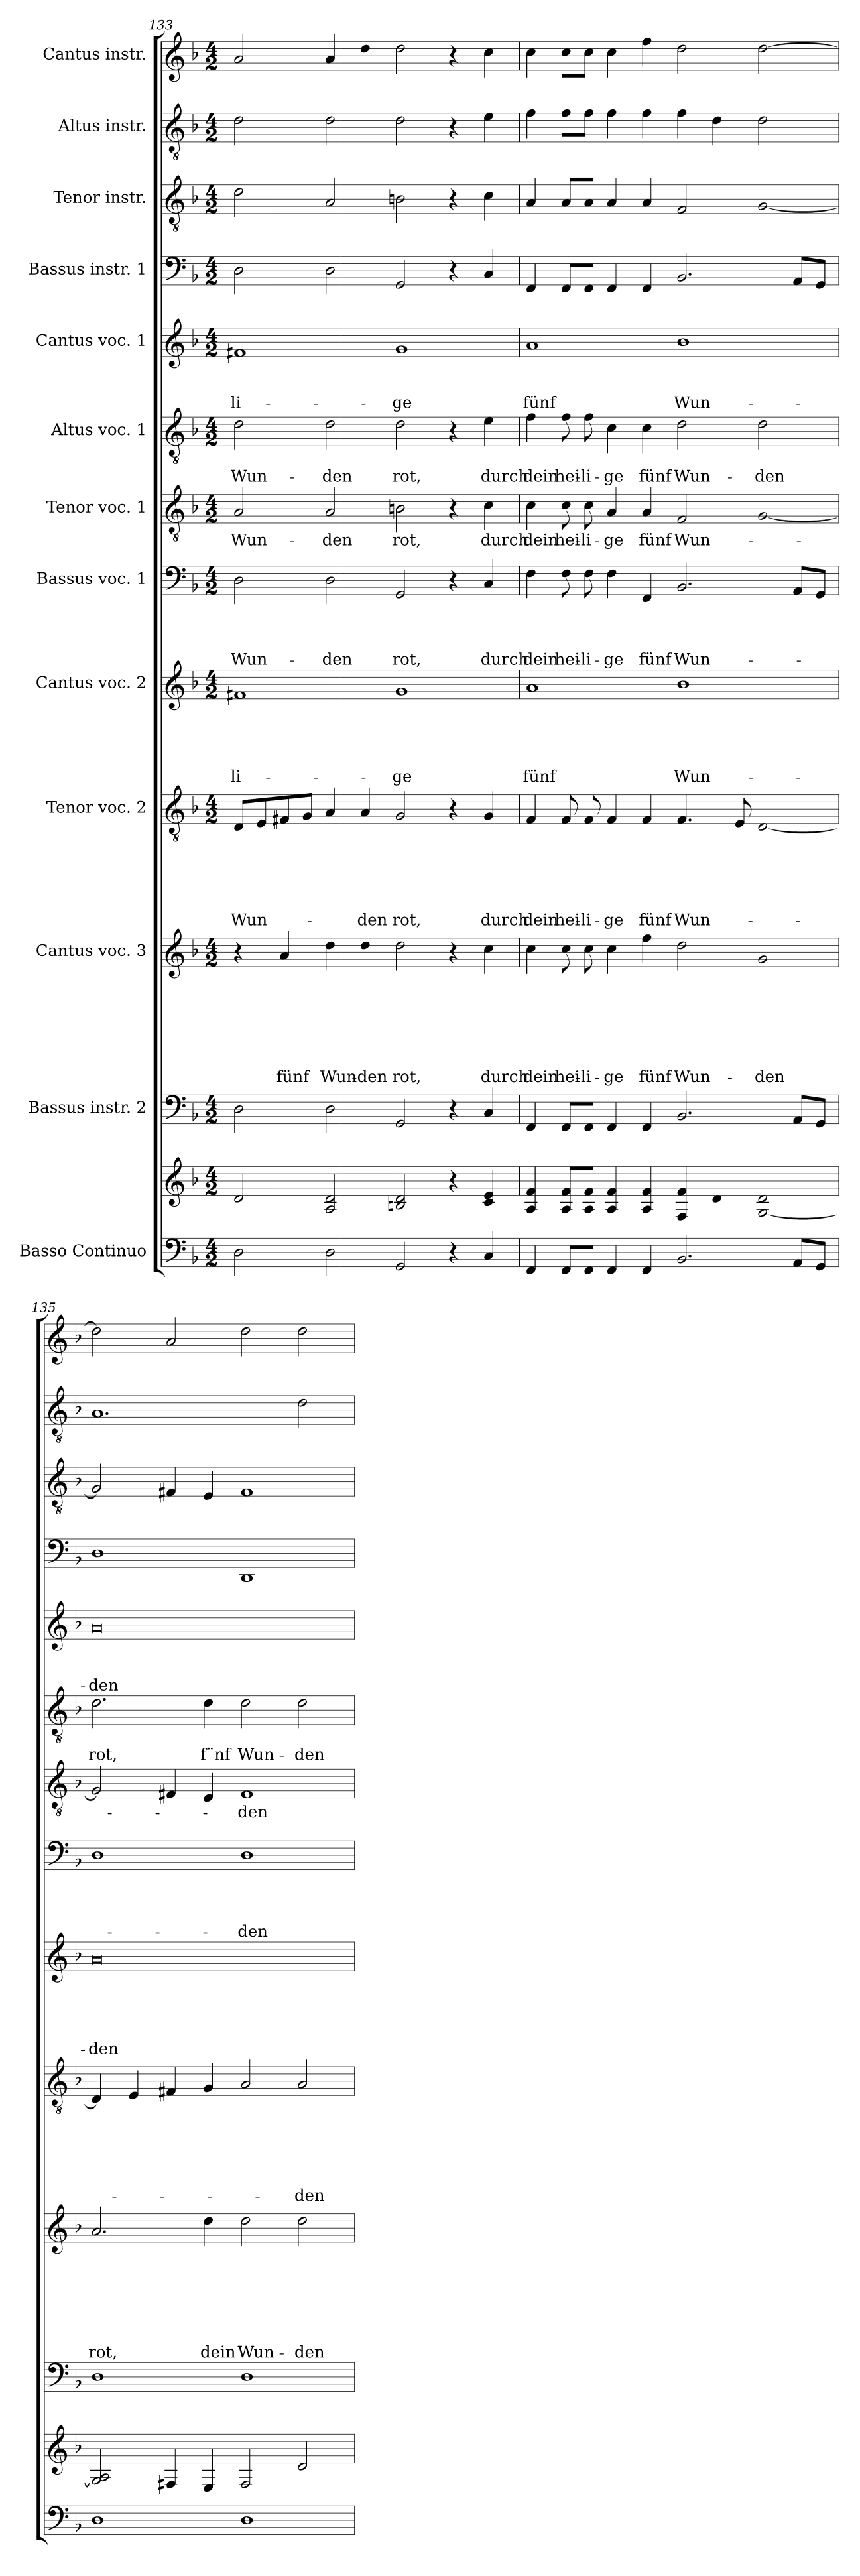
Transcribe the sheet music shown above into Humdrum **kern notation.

**kern	**kern	**kern	**kern	**text	**text	**text	**text	**text	**text	**text	**kern	**text	**text	**text	**text	**text	**text	**kern	**text	**text	**text	**text	**text	**kern	**text	**text	**text	**text	**kern	**text	**kern	**text	**text	**kern	**text	**text	**text	**kern	**kern	**kern	**kern
*part14	*part13	*part12	*part11	*part11	*part11	*part11	*part11	*part11	*part11	*part11	*part10	*part10	*part10	*part10	*part10	*part10	*part10	*part9	*part9	*part9	*part9	*part9	*part9	*part8	*part8	*part8	*part8	*part8	*part7	*part7	*part6	*part6	*part6	*part5	*part5	*part5	*part5	*part4	*part3	*part2	*part1
*staff14	*staff13	*staff12	*staff11	*staff11	*staff11	*staff11	*staff11	*staff11	*staff11	*staff11	*staff10	*staff10	*staff10	*staff10	*staff10	*staff10	*staff10	*staff9	*staff9	*staff9	*staff9	*staff9	*staff9	*staff8	*staff8	*staff8	*staff8	*staff8	*staff7	*staff7	*staff6	*staff6	*staff6	*staff5	*staff5	*staff5	*staff5	*staff4	*staff3	*staff2	*staff1
*I"Basso Continuo	*	*I"Bassus instr. 2	*I"Cantus voc. 3	*	*	*	*	*	*	*	*I"Tenor voc. 2	*	*	*	*	*	*	*I"Cantus voc. 2	*	*	*	*	*	*I"Bassus voc. 1	*	*	*	*	*I"Tenor voc. 1	*	*I"Altus voc. 1	*	*	*I"Cantus voc. 1	*	*	*	*I"Bassus instr. 1	*I"Tenor instr.	*I"Altus instr.	*I"Cantus instr.
!!LO:PB:g=z
*clefF4	*clefG2	*clefF4	*clefG2	*	*	*	*	*	*	*	*clefGv2	*	*	*	*	*	*	*clefG2	*	*	*	*	*	*clefF4	*	*	*	*	*clefGv2	*	*clefGv2	*	*	*clefG2	*	*	*	*clefF4	*clefGv2	*clefGv2	*clefG2
*k[b-]	*k[b-]	*k[b-]	*k[b-]	*	*	*	*	*	*	*	*k[b-]	*	*	*	*	*	*	*k[b-]	*	*	*	*	*	*k[b-]	*	*	*	*	*k[b-]	*	*k[b-]	*	*	*k[b-]	*	*	*	*k[b-]	*k[b-]	*k[b-]	*k[b-]
*F:	*F:	*F:	*F:	*	*	*	*	*	*	*	*F:	*	*	*	*	*	*	*F:	*	*	*	*	*	*F:	*	*	*	*	*F:	*	*F:	*	*	*F:	*	*	*	*F:	*F:	*F:	*F:
*M4/2	*M4/2	*M4/2	*M4/2	*	*	*	*	*	*	*	*M4/2	*	*	*	*	*	*	*M4/2	*	*	*	*	*	*M4/2	*	*	*	*	*M4/2	*	*M4/2	*	*	*M4/2	*	*	*	*M4/2	*M4/2	*M4/2	*M4/2
=133	=133	=133	=133	=133	=133	=133	=133	=133	=133	=133	=133	=133	=133	=133	=133	=133	=133	=133	=133	=133	=133	=133	=133	=133	=133	=133	=133	=133	=133	=133	=133	=133	=133	=133	=133	=133	=133	=133	=133	=133	=133
!	!	!	!	!	!	!	!	!	!	!	!	!	!	!	!	!	!LO:LY:b	!	!	!	!	!	!LO:LY:b	!	!	!	!	!LO:LY:b	!	!LO:LY:b	!	!	!LO:LY:b	!	!	!	!LO:LY:b	!	!	!	!
2D\	2d/	2D\	4r	.	.	.	.	.	.	.	8D/L	.	.	.	.	.	Wun-	1f#X	.	.	.	.	-li-	2D\	.	.	.	Wun-	2A/	Wun-	2d\	.	Wun-	1f#X	.	.	-li-	2D\	2d\	2d\	2a/
.	.	.	.	.	.	.	.	.	.	.	8E/	.	.	.	.	.	.	.	.	.	.	.	.	.	.	.	.	.	.	.	.	.	.	.	.	.	.	.	.	.	.
!	!	!	!	!	!	!	!	!	!	!LO:LY:b	!	!	!	!	!	!	!	!	!	!	!	!	!	!	!	!	!	!	!	!	!	!	!	!	!	!	!	!	!	!	!
.	.	.	4a/	.	.	.	.	.	.	fünf	8F#X/	.	.	.	.	.	.	.	.	.	.	.	.	.	.	.	.	.	.	.	.	.	.	.	.	.	.	.	.	.	.
.	.	.	.	.	.	.	.	.	.	.	8G/J	.	.	.	.	.	.	.	.	.	.	.	.	.	.	.	.	.	.	.	.	.	.	.	.	.	.	.	.	.	.
!	!	!	!	!	!	!	!	!	!	!LO:LY:b	!	!	!	!	!	!	!	!	!	!	!	!	!	!	!	!	!	!LO:LY:b	!	!LO:LY:b	!	!	!LO:LY:b	!	!	!	!	!	!	!	!
2D\	2A/ 2d/	2D\	4dd\	.	.	.	.	.	.	Wun-	4A/	.	.	.	.	.	.	.	.	.	.	.	.	2D\	.	.	.	-den	2A/	-den	2d\	.	-den	.	.	.	.	2D\	2A/	2d\	4a/
!	!	!	!	!	!	!	!	!	!	!LO:LY:b	!	!	!	!	!	!	!LO:LY:b	!	!	!	!	!	!	!	!	!	!	!	!	!	!	!	!	!	!	!	!	!	!	!	!
.	.	.	4dd\	.	.	.	.	.	.	-den	4A/	.	.	.	.	.	-den	.	.	.	.	.	.	.	.	.	.	.	.	.	.	.	.	.	.	.	.	.	.	.	4dd\
!	!	!	!	!	!	!	!	!	!	!LO:LY:b	!	!	!	!	!	!	!LO:LY:b	!	!	!	!	!	!LO:LY:b	!	!	!	!	!LO:LY:b	!	!LO:LY:b	!	!	!LO:LY:b	!	!	!	!LO:LY:b	!	!	!	!
2GG/	2Bn/ 2d/	2GG/	2dd\	.	.	.	.	.	.	rot,	2G/	.	.	.	.	.	rot,	1g	.	.	.	.	-ge	2GG/	.	.	.	rot,	2Bn\	rot,	2d\	.	rot,	1g	.	.	-ge	2GG/	2Bn\	2d\	2dd\
4r	4r	4r	4r	.	.	.	.	.	.	.	4r	.	.	.	.	.	.	.	.	.	.	.	.	4r	.	.	.	.	4r	.	4r	.	.	.	.	.	.	4r	4r	4r	4r
!	!	!	!	!	!	!	!	!	!	!LO:LY:b	!	!	!	!	!	!	!LO:LY:b	!	!	!	!	!	!	!	!	!	!	!LO:LY:b	!	!LO:LY:b	!	!	!LO:LY:b	!	!	!	!	!	!	!	!
4C/	4c/ 4e/	4C/	4cc\	.	.	.	.	.	.	durch	4G/	.	.	.	.	.	durch	.	.	.	.	.	.	4C/	.	.	.	durch	4c\	durch	4e\	.	durch	.	.	.	.	4C/	4c\	4e\	4cc\
=134	=134	=134	=134	=134	=134	=134	=134	=134	=134	=134	=134	=134	=134	=134	=134	=134	=134	=134	=134	=134	=134	=134	=134	=134	=134	=134	=134	=134	=134	=134	=134	=134	=134	=134	=134	=134	=134	=134	=134	=134	=134
!	!	!	!	!	!	!	!	!	!	!LO:LY:b	!	!	!	!	!	!	!LO:LY:b	!	!	!	!	!	!LO:LY:b	!	!	!	!	!LO:LY:b	!	!LO:LY:b	!	!	!LO:LY:b	!	!	!	!LO:LY:b	!	!	!	!
4FF/	4A/ 4f/	4FF/	4cc\	.	.	.	.	.	.	dein	4F/	.	.	.	.	.	dein	1a	.	.	.	.	fünf	4F\	.	.	.	dein	4c\	dein	4f\	.	dein	1a	.	.	fünf	4FF/	4A/	4f\	4cc\
!	!	!	!	!	!	!	!	!	!	!LO:LY:b	!	!	!	!	!	!	!LO:LY:b	!	!	!	!	!	!	!	!	!	!	!LO:LY:b	!	!LO:LY:b	!	!	!LO:LY:b	!	!	!	!	!	!	!	!
8FF/L	8A/ 8f/L	8FF/L	8cc\	.	.	.	.	.	.	hei-	8F/	.	.	.	.	.	hei-	.	.	.	.	.	.	8F\	.	.	.	hei-	8c\	hei-	8f\	.	hei-	.	.	.	.	8FF/L	8A/L	8f\L	8cc\L
!	!	!	!	!	!	!	!	!	!	!LO:LY:b	!	!	!	!	!	!	!LO:LY:b	!	!	!	!	!	!	!	!	!	!	!LO:LY:b	!	!LO:LY:b	!	!	!LO:LY:b	!	!	!	!	!	!	!	!
8FF/J	8A/ 8f/J	8FF/J	8cc\	.	.	.	.	.	.	-li-	8F/	.	.	.	.	.	-li-	.	.	.	.	.	.	8F\	.	.	.	-li-	8c\	-li-	8f\	.	-li-	.	.	.	.	8FF/J	8A/J	8f\J	8cc\J
!	!	!	!	!	!	!	!	!	!	!LO:LY:b	!	!	!	!	!	!	!LO:LY:b	!	!	!	!	!	!	!	!	!	!	!LO:LY:b	!	!LO:LY:b	!	!	!LO:LY:b	!	!	!	!	!	!	!	!
4FF/	4A/ 4f/	4FF/	4cc\	.	.	.	.	.	.	-ge	4F/	.	.	.	.	.	-ge	.	.	.	.	.	.	4F\	.	.	.	-ge	4A/	-ge	4c\	.	-ge	.	.	.	.	4FF/	4A/	4f\	4cc\
!	!	!	!	!	!	!	!	!	!	!LO:LY:b	!	!	!	!	!	!	!LO:LY:b	!	!	!	!	!	!	!	!	!	!	!LO:LY:b	!	!LO:LY:b	!	!	!LO:LY:b	!	!	!	!	!	!	!	!
4FF/	4A/ 4f/	4FF/	4ff\	.	.	.	.	.	.	fünf	4F/	.	.	.	.	.	fünf	.	.	.	.	.	.	4FF/	.	.	.	fünf	4A/	fünf	4c\	.	fünf	.	.	.	.	4FF/	4A/	4f\	4ff\
!	!	!	!	!	!	!	!	!	!	!LO:LY:b	!	!	!	!	!	!	!LO:LY:b	!	!	!	!	!	!LO:LY:b	!	!	!	!	!LO:LY:b	!	!LO:LY:b	!	!	!LO:LY:b	!	!	!	!LO:LY:b	!	!	!	!
2.BB-/	4F/ 4f/	2.BB-/	2dd\	.	.	.	.	.	.	Wun-	4.F/	.	.	.	.	.	Wun-	1b-	.	.	.	.	Wun-	2.BB-/	.	.	.	Wun-	2F/	Wun-	2d\	.	Wun-	1b-	.	.	Wun-	2.BB-/	2F/	4f\	2dd\
.	4d/	.	.	.	.	.	.	.	.	.	.	.	.	.	.	.	.	.	.	.	.	.	.	.	.	.	.	.	.	.	.	.	.	.	.	.	.	.	.	4d\	.
.	.	.	.	.	.	.	.	.	.	.	8E/	.	.	.	.	.	.	.	.	.	.	.	.	.	.	.	.	.	.	.	.	.	.	.	.	.	.	.	.	.	.
!	!	!	!	!	!	!	!	!	!	!LO:LY:b	!	!	!	!	!	!	!	!	!	!	!	!	!	!	!	!	!	!	!	!	!	!	!LO:LY:b	!	!	!	!	!	!	!	!
.	[2G/ 2d/	.	2g/	.	.	.	.	.	.	-den	[2D/	.	.	.	.	.	.	.	.	.	.	.	.	.	.	.	.	.	[2G/	.	2d\	.	-den	.	.	.	.	.	[2G/	2d\	[2dd\
8AA/L	.	8AA/L	.	.	.	.	.	.	.	.	.	.	.	.	.	.	.	.	.	.	.	.	.	8AA/L	.	.	.	.	.	.	.	.	.	.	.	.	.	8AA/L	.	.	.
8GG/J	.	8GG/J	.	.	.	.	.	.	.	.	.	.	.	.	.	.	.	.	.	.	.	.	.	8GG/J	.	.	.	.	.	.	.	.	.	.	.	.	.	8GG/J	.	.	.
=135	=135	=135	=135	=135	=135	=135	=135	=135	=135	=135	=135	=135	=135	=135	=135	=135	=135	=135	=135	=135	=135	=135	=135	=135	=135	=135	=135	=135	=135	=135	=135	=135	=135	=135	=135	=135	=135	=135	=135	=135	=135
!	!	!	!	!	!	!	!	!	!	!LO:LY:b	!	!	!	!	!	!	!	!	!	!	!	!	!LO:LY:b	!	!	!	!	!	!	!	!	!	!LO:LY:b	!	!	!	!LO:LY:b	!	!	!	!
1D	2G/] 2A/	1D	2.a/	.	.	.	.	.	.	rot,	4D/]	.	.	.	.	.	.	0a	.	.	.	.	-den	1D	.	.	.	.	2G/]	.	2.d\	.	rot,	0a	.	.	-den	1D	2G/]	1.A	2dd\]
.	.	.	.	.	.	.	.	.	.	.	4E/	.	.	.	.	.	.	.	.	.	.	.	.	.	.	.	.	.	.	.	.	.	.	.	.	.	.	.	.	.	.
.	4F#X/	.	.	.	.	.	.	.	.	.	4F#X/	.	.	.	.	.	.	.	.	.	.	.	.	.	.	.	.	.	4F#X/	.	.	.	.	.	.	.	.	.	4F#X/	.	2a/
!	!	!	!	!	!	!	!	!	!	!LO:LY:b	!	!	!	!	!	!	!	!	!	!	!	!	!	!	!	!	!	!	!	!	!	!	!LO:LY:b	!	!	!	!	!	!	!	!
.	4E/	.	4dd\	.	.	.	.	.	.	dein	4G/	.	.	.	.	.	.	.	.	.	.	.	.	.	.	.	.	.	4E/	.	4d\	.	f¨nf	.	.	.	.	.	4E/	.	.
!	!	!	!	!	!	!	!	!	!	!LO:LY:b	!	!	!	!	!	!	!	!	!	!	!	!	!	!	!	!	!	!LO:LY:b	!	!LO:LY:b	!	!	!LO:LY:b	!	!	!	!	!	!	!	!
1D	2F#/	1D	2dd\	.	.	.	.	.	.	Wun-	2A/	.	.	.	.	.	.	.	.	.	.	.	.	1D	.	.	.	-den	1F#	-den	2d\	.	Wun-	.	.	.	.	1DD	1F#	.	2dd\
!	!	!	!	!	!	!	!	!	!	!LO:LY:b	!	!	!	!	!	!	!LO:LY:b	!	!	!	!	!	!	!	!	!	!	!	!	!	!	!	!LO:LY:b	!	!	!	!	!	!	!	!
.	2d/	.	2dd\	.	.	.	.	.	.	-den	2A/	.	.	.	.	.	-den	.	.	.	.	.	.	.	.	.	.	.	.	.	2d\	.	-den	.	.	.	.	.	.	2d\	2dd\
=	=	=	=	=	=	=	=	=	=	=	=	=	=	=	=	=	=	=	=	=	=	=	=	=	=	=	=	=	=	=	=	=	=	=	=	=	=	=	=	=	=
*-	*-	*-	*-	*-	*-	*-	*-	*-	*-	*-	*-	*-	*-	*-	*-	*-	*-	*-	*-	*-	*-	*-	*-	*-	*-	*-	*-	*-	*-	*-	*-	*-	*-	*-	*-	*-	*-	*-	*-	*-	*-
